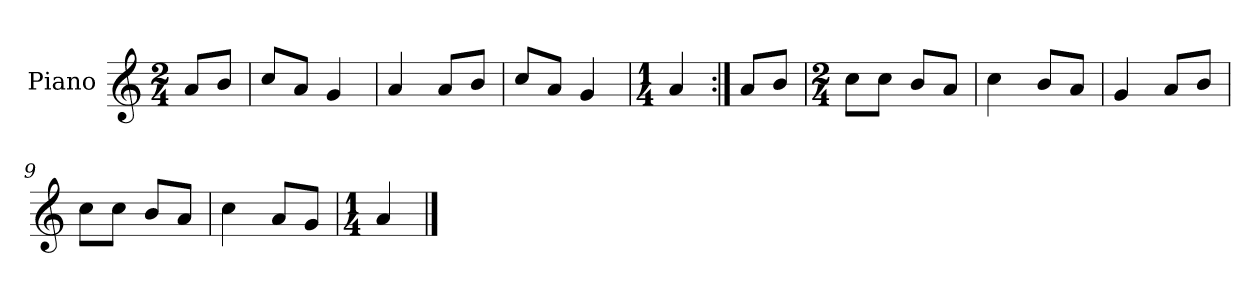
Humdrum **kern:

**kern
*part1
*staff1
*I"Piano
*I'Pno.
*clefG2
*k[]
*M2/4
=
8a/L
8b/J
=1
8cc/L
8a/J
4g/
=2
4a/
8a/L
8b/J
=3
8cc/L
8a/J
4g/
=4
*M1/4
4a/
=5:|!
8a/L
8b/J
=6
*M2/4
8cc\L
8cc\J
8b/L
8a/J
=7
4cc\
8b/L
8a/J
=8
4g/
8a/L
8b/J
=9
8cc\L
8cc\J
8b/L
8a/J
=10
4cc\
8a/L
8g/J
!!LO:LB:g=z
=11
*M1/4
4a/
==
*-
